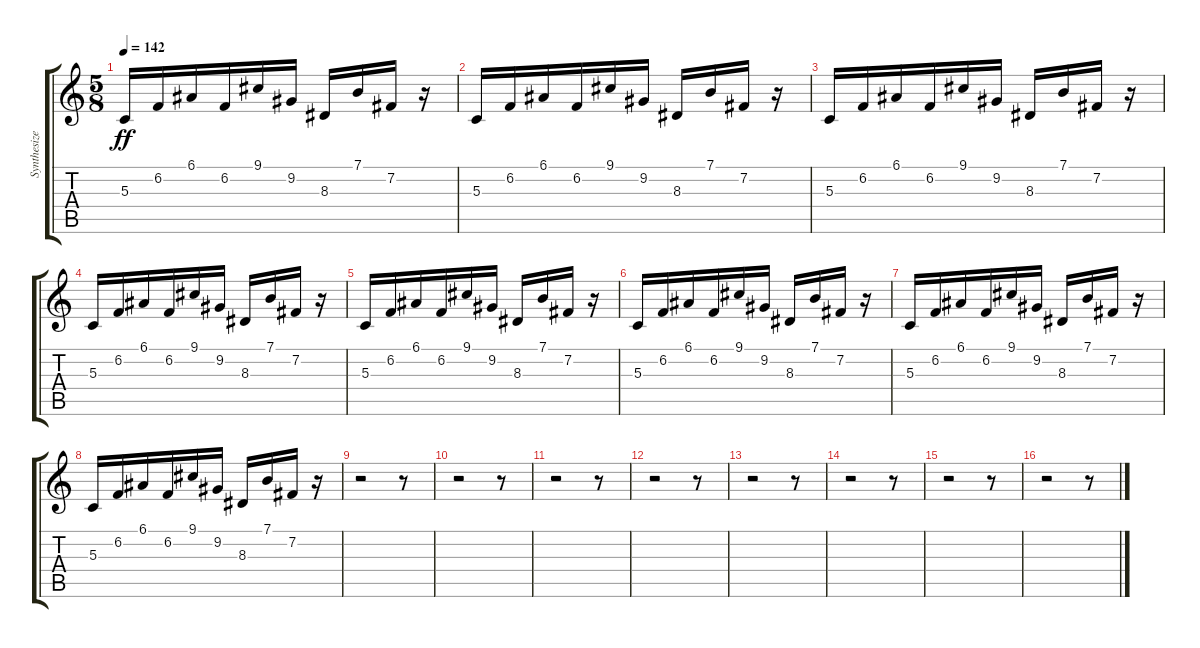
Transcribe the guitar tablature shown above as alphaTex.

\track ("Synthesizer2(Sequence2)             " "Synthesize") {instrument lead2sawtooth}
\staff {score tabs}
\tuning (E4 B3 G3 D3 A2 E2) {hide}
\ts (5 8)
\tempo 142
\clef g2
\ks c
5.3.16{dy ff} 6.2.16 6.1.16 6.2.16 9.1.16 9.2.16 8.3.16 7.1.16 7.2.16 r.16 |
5.3.16 6.2.16 6.1.16 6.2.16 9.1.16 9.2.16 8.3.16 7.1.16 7.2.16 r.16 |
5.3.16 6.2.16 6.1.16 6.2.16 9.1.16 9.2.16 8.3.16 7.1.16 7.2.16 r.16 |
5.3.16 6.2.16 6.1.16 6.2.16 9.1.16 9.2.16 8.3.16 7.1.16 7.2.16 r.16 |
5.3.16 6.2.16 6.1.16 6.2.16 9.1.16 9.2.16 8.3.16 7.1.16 7.2.16 r.16 |
5.3.16 6.2.16 6.1.16 6.2.16 9.1.16 9.2.16 8.3.16 7.1.16 7.2.16 r.16 |
5.3.16 6.2.16 6.1.16 6.2.16 9.1.16 9.2.16 8.3.16 7.1.16 7.2.16 r.16 |
5.3.16 6.2.16 6.1.16 6.2.16 9.1.16 9.2.16 8.3.16 7.1.16 7.2.16 r.16 |
r.2 r.8 |
r.2 r.8 |
r.2 r.8 |
r.2 r.8 |
r.2 r.8 |
r.2 r.8 |
r.2 r.8 |
r.2 r.8
